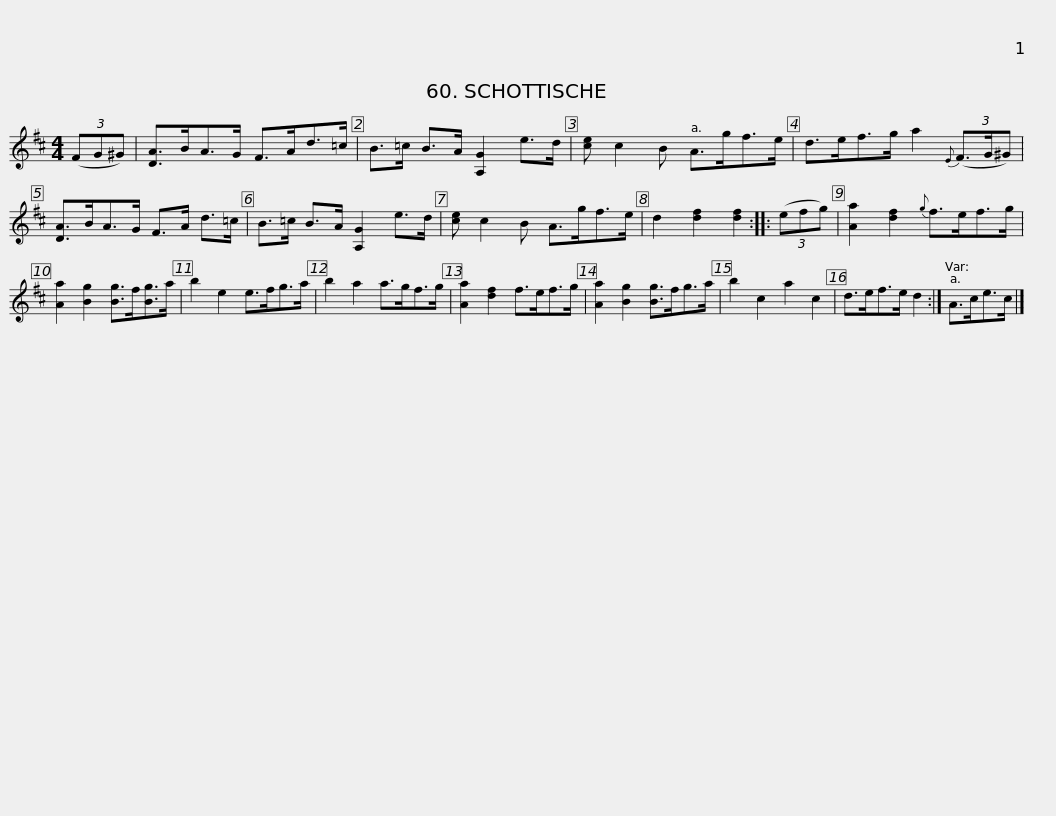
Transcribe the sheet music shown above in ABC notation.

X:1
L:1/8
M:4/4
I:linebreak $
K:D
V:1 treble
V:1
 (3(FG^G) | [DA]>BA>G F>Ad>=c | B>=c B>A [A,G]2 e>d | [ce] c2 B A>gf>e | d>ef>g a2{E} (3(F3/2G/^G) |$ %5
 [DA]>BA>G F>A d>=c | B>=c B>A [A,G]2 e>d | [ce] c2 B A>gf>e | d2 [df]2 [df]2 :: (3(efg) | %10
 [Aa]2 [df]2{g} f>ef>g |$ [Aa]2 [Bg]2 [Bg]>f[Bg]>a | b2 e2 e>fg>a | b2 a2 a>gf>g | [Aa]2 [df]2 f>ef>g | %15
 [Aa]2 [Bg]2 [Bg]>fg>a | b2 c2 a2 c2 |$ d>ef>e d2 :| A>ce>c |] %19
